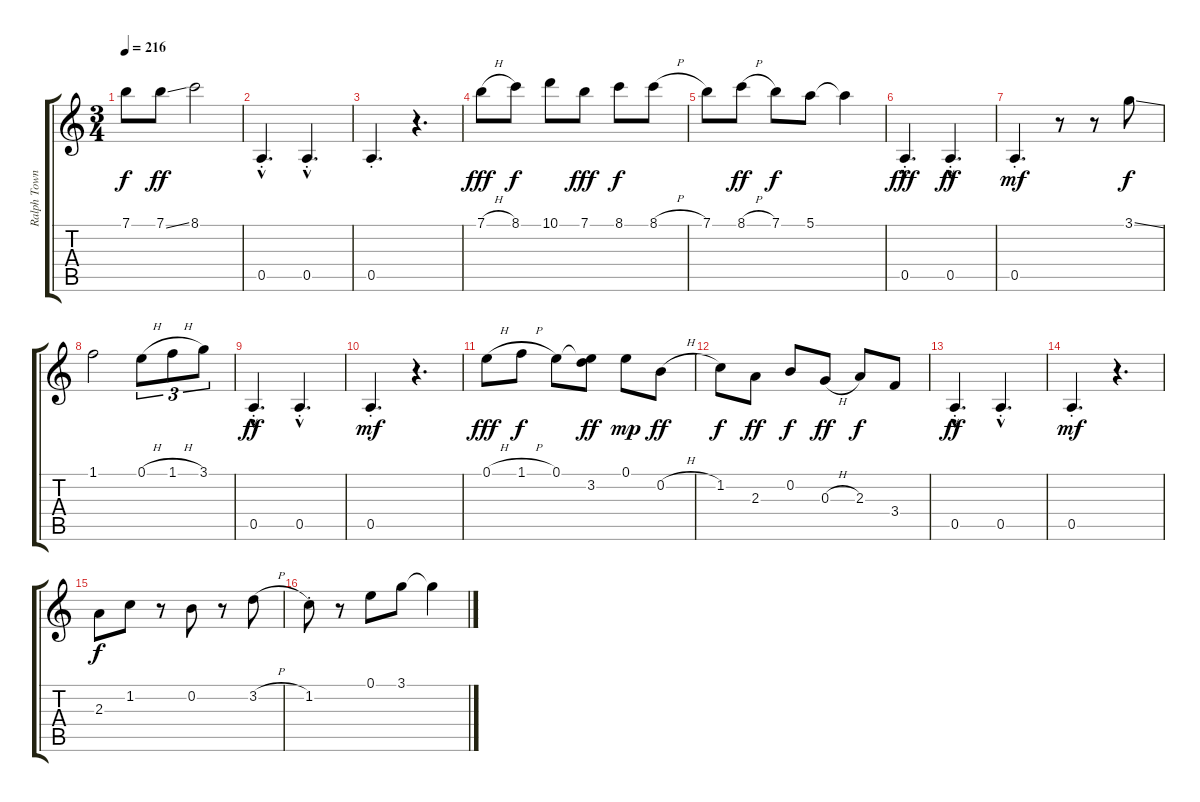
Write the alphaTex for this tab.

\track ("Ralph Towner" "Ralph Town") {instrument acousticguitarnylon}
\staff {score tabs}
\tuning (E4 B3 G3 D3 A2 E2) {hide}
\ts (3 4)
\tempo 216
\clef g2
\ks c
7.1{t}.8{dy f} 7.1{ss}.8{dy ff} 8.1.2 |
0.5{hac st}.4{d} 0.5{hac st}.4{d} |
0.5{st}.4{d} r.4{d} |
7.1{h}.8{dy fff} 8.1.8{dy f} 10.1.8 7.1.8{dy fff} 8.1.8{dy f} 8.1{h}.8 |
7.1.8 8.1{h}.8{dy ff} 7.1.8{dy f} 5.1.8 5.1{t}.4 |
0.5{hac st}.4{d dy fff} 0.5{hac st}.4{d dy ff} |
0.5{st}.4{d dy mf} r.8 r.8 3.1{ss}.8{dy f} |
1.1.2 0.1{h}.8{tu (3 2)} 1.1{h}.8{tu (3 2)} 3.1.8{tu (3 2)} |
0.5{hac st}.4{d dy ff} 0.5{hac st}.4{d} |
0.5{st}.4{d dy mf} r.4{d} |
0.1{h}.8{dy fff} 1.1{h}.8{dy f} 0.1.8 (0.1{t} 3.2).8{dy ff} 0.1.8{dy mp} 0.2{h}.8{dy ff} |
1.2.8{dy f} 2.3.8{dy ff} 0.2.8{dy f} 0.3{h}.8{dy ff} 2.3.8{dy f} 3.4.8 |
0.5{hac st}.4{d dy ff} 0.5{hac st}.4{d} |
0.5{st}.4{d dy mf} r.4{d} |
2.3.8{dy f} 1.2.8 r.8 0.2.8 r.8 3.2{h}.8 |
1.2{st}.8 r.8 0.1.8 3.1.8 3.1{t}.4
